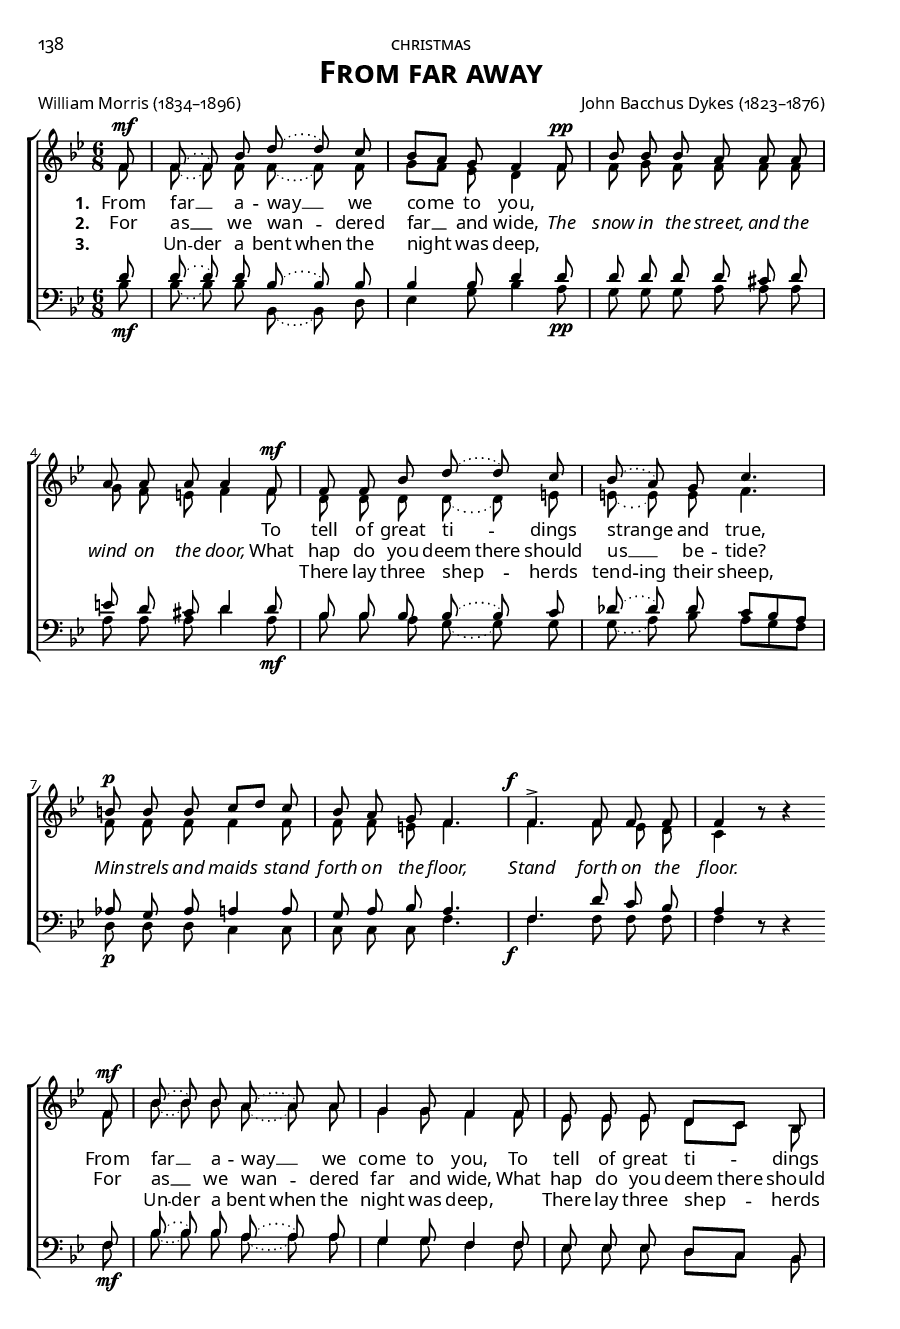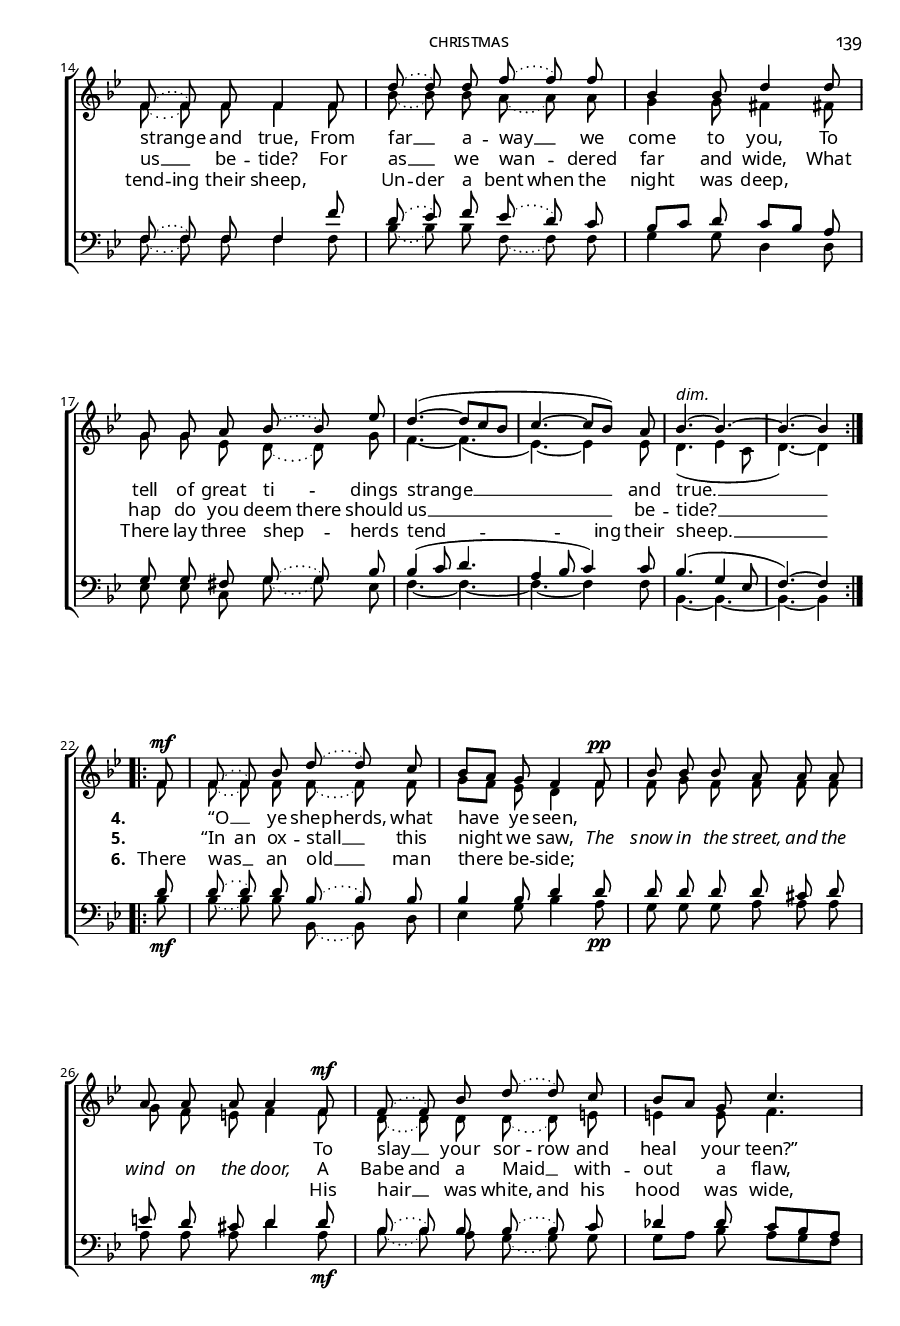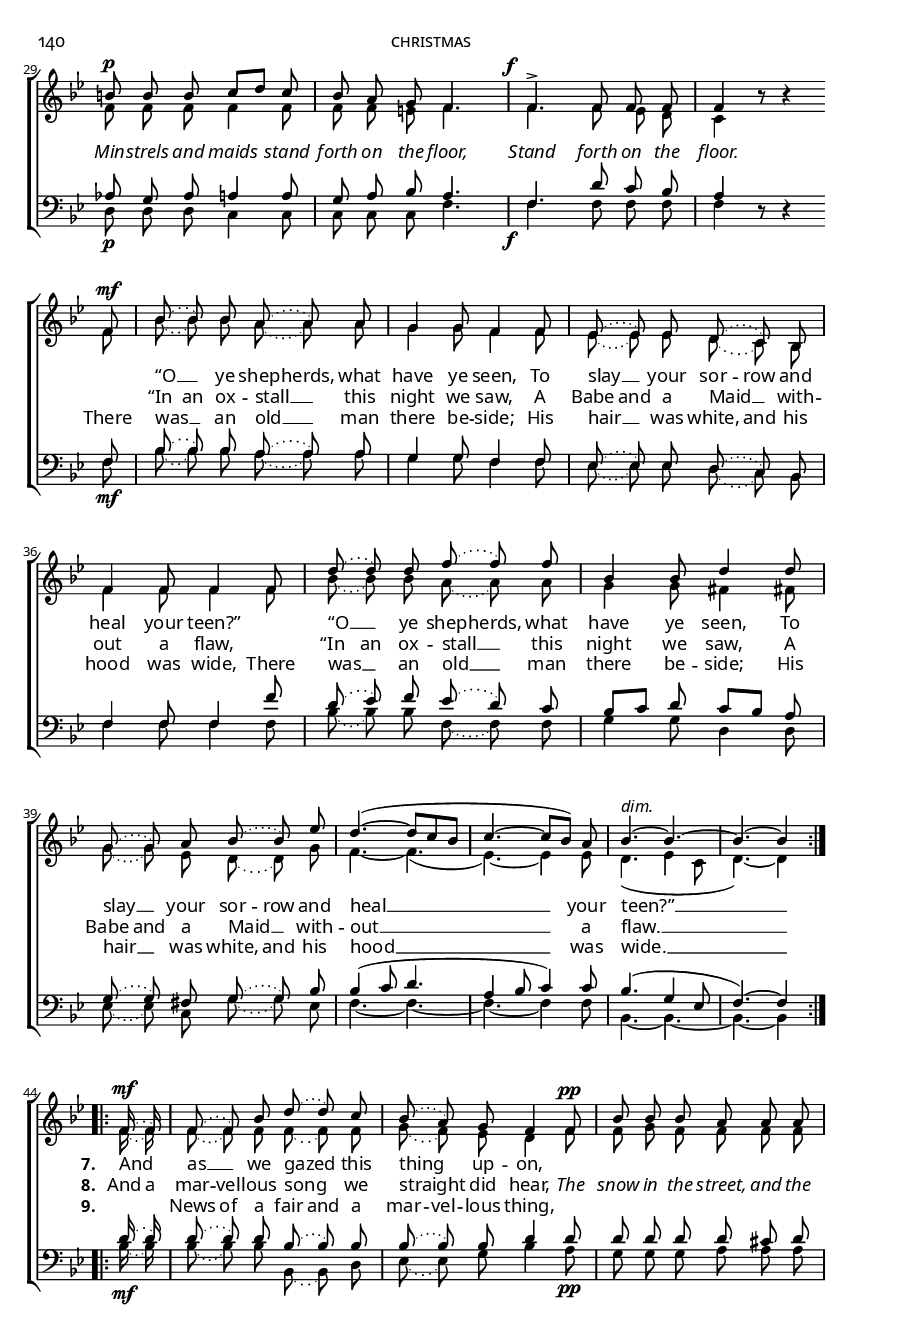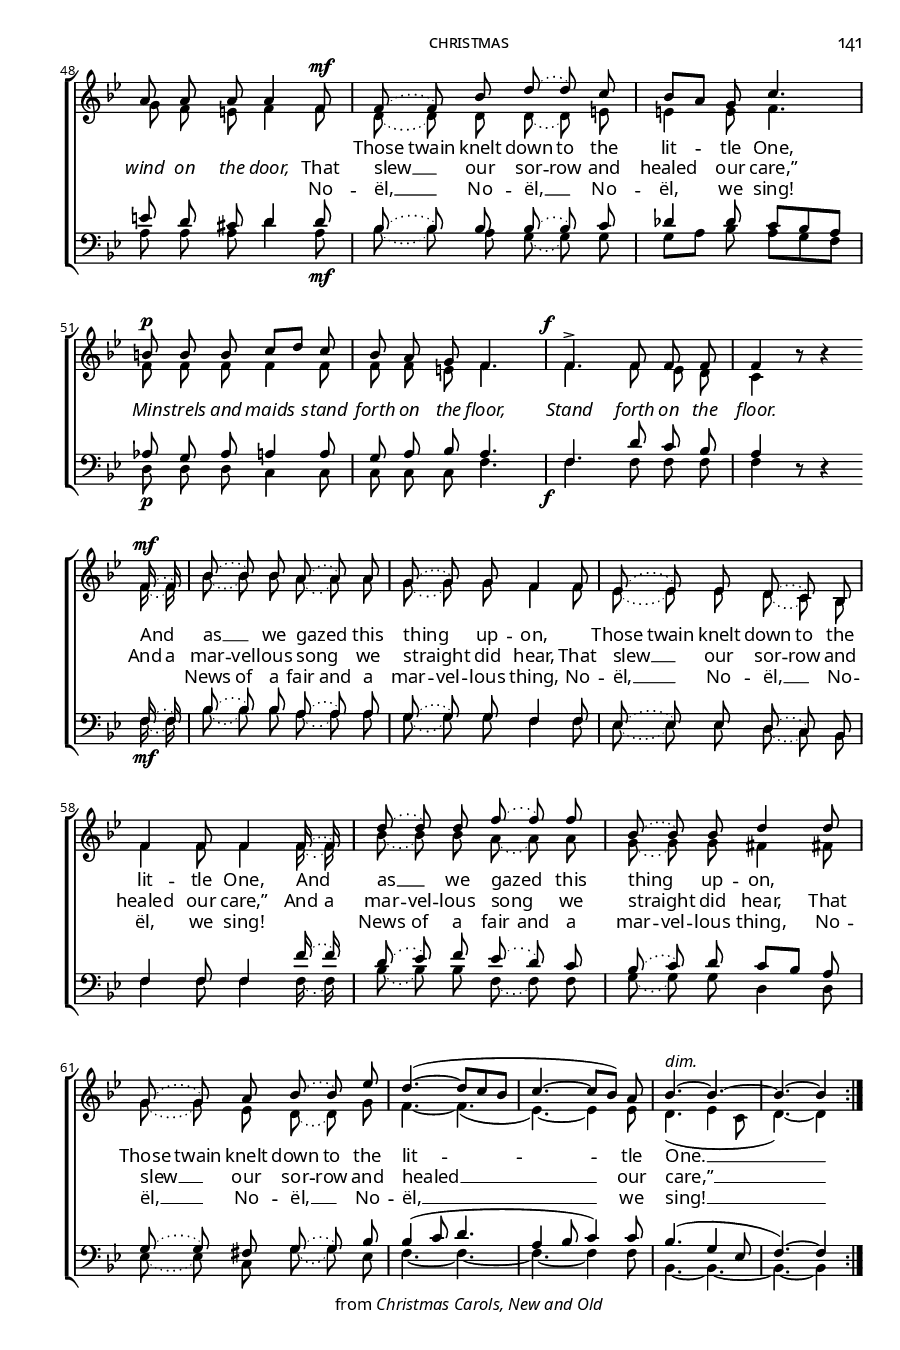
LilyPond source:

\version "2.14.2"
\include "../util.ly"
\header {
  title = \markup{\override #'(font-name . "Garamond Premier Pro Semibold"){ \abs-fontsize #15 \smallCapsOldStyle"From far away"}}
  poet = \markup\oldStyleNum"William Morris (1834–1896)"
  composer = \markup\oldStyleNum"John Bacchus Dykes (1823–1876)"
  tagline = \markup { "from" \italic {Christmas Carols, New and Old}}
}
\paper {
  %print-all-headers = ##t
  paper-height = 9\in
  paper-width = 6\in
  indent = 0\in
  %system-system-spacing = #'((basic-distance . 10) (padding . 0))
  system-system-spacing =
    #'((basic-distance . 0)
       (minimum-distance . 0)
       (padding . -5)
       (stretchability . 100))
  ragged-last-bottom = ##f
  ragged-bottom = ##f
  two-sided = ##t
  inner-margin = 0.5\in
  outer-margin = 0.25\in
  top-margin = 0.25\in
  bottom-margin = 0.25\in
  first-page-number = #138
  print-first-page-number = ##t
  headerLine = \markup{\override #'(font-name . "Garamond Premier Pro") \smallCapsOldStyle"christmas"}
  oddHeaderMarkup = \markup\fill-line{
     \override #'(font-name . "Garamond Premier Pro")\abs-fontsize #8.5
     \combine 
        \fill-line{"" \on-the-fly #print-page-number-check-first
        \oldStylePageNum""
        }
        \fill-line{\headerLine}
  }
  evenHeaderMarkup = \markup {
     \override #'(font-name . "Garamond Premier Pro")\abs-fontsize #8.5
     \combine
        \on-the-fly #print-page-number-check-first
        \oldStylePageNum""
        \fill-line{\headerLine}
  }
}
#(set-global-staff-size 14.4) \paper{ #(define fonts (make-pango-font-tree "GoudyOlSt BT" "Garamond Premier Pro" "Garamond Premier Pro" (/ 14.4 20))) }
global = {
  \key bes \major
  \time 6/8
  \autoBeamOff
  \override DynamicLineSpanner #'staff-padding = #0.0
  \override DynamicLineSpanner #'Y-extent = #'(-1 . 1)
}

sopMusic = \relative c' {
  \repeat volta 3 {
    \partial 8 f8^\mf |
    \slurDotted
    f( f) bes8 d8( d) c8 |
    bes[ a] g f4 \bar"" f8^\pp |
    bes bes bes a a a |
    
    a a a a4 \bar"" f8^\mf |
    f f bes d8( d) c8 |
    bes( a) g c4. | 
    b8^\p b b c[ d] c |
    
    bes a g f4. |
    \once\override DynamicText #'X-offset = #'-3
    f^>^\f f8 f f |
    f4 bes8\rest bes4\rest  \bar""
    f8^\mf |
    bes( bes) bes8 a8( a) a8 |
    
    g4 g8 f4 f8 |
    ees ees ees d[ c] bes |
    f'( f) f8 f4 \bar"" f8 |
    
    d'( d) d8 f8( f) f8 |
    bes,4 bes8 d4 \bar"" d8 |
    g, g a bes( bes) ees8 |
    
    \slurSolid
    d4.(~ d8[ c bes] |
    c4.~ c8[ bes]) a |
    bes4.~^\markup\italic"dim." bes~ |
    \partial 8*5 bes~ bes4 \break
  }
  
  
  %2ndPage
  \repeat volta 3 {
    \partial 8 f8^\mf |
    \slurDotted
    f( f) bes8 d8( d) c8 |
    bes[ a] g f4 \bar"" f8^\pp |
    bes bes bes a a a |
    
    a a a a4 \bar"" f8^\mf |
    f( f) bes d8( d) c8 |
    bes[ a] g c4. | 
    b8^\p b b c[ d] c |
    
    bes a g f4. |
    \once\override DynamicText #'X-offset = #'-3
    f^>^\f f8 f f |
    f4 bes8\rest bes4\rest  \bar""
    f8^\mf |
    bes( bes) bes8 a8( a) a8 |
    
    g4 g8 f4 f8 |
    ees( ees) ees d( c) bes |
    f'4 f8 f4 \bar"" f8 |
    
    d'( d) d8 f8( f) f8 |
    bes,4 bes8 d4 \bar"" d8 |
    g,( g) a bes( bes) ees8 |
    
    \slurSolid
    d4.(~ d8[ c bes] |
    c4.~ c8[ bes]) a |
    bes4.~^\markup\italic"dim." bes~ |
    \partial 8*5 bes~ bes4 \break
  }
  
  
  
  
  %3rdPage
  \repeat volta 3 {
    \slurDotted
    \partial 8 f16(^\mf f) |
    f8( f) bes8 d8( d) c8 |
    bes( a) g f4 \bar"" f8^\pp |
    bes bes bes a a a |
    
    a a a a4 \bar"" f8^\mf |
    f( f) bes d8( d) c8 |
    bes[ a] g c4. | 
    b8^\p b b c[ d] c |
    
    bes a g f4. |
    \once\override DynamicText #'X-offset = #'-3
    f^>^\f f8 f f |
    f4 bes8\rest bes4\rest  \bar""
    f16(^\mf f) |
    bes8( bes) bes8 a8( a) a8 |
    
    g( g) g8 f4 f8 |
    ees( ees) ees d( c) bes |
    f'4 f8 f4 \bar"" f16( f) |
    
    d'8( d) d8 f8( f) f8 |
    bes,( bes) bes8 d4 \bar"" d8 |
    g,( g) a bes( bes) ees8 |
    
    \slurSolid
    d4.(~ d8[ c bes] |
    c4.~ c8[ bes]) a |
    bes4.~^\markup\italic"dim." bes~ |
    \partial 8*5 bes~ bes4 \break
  }
}
sopWords = \lyricmode {
  
}

altoMusic = \relative c' {
  f8 |
  \slurDotted
  f( f) f8 f8( f) f8 |
  g[ f] ees d4 f8 |
  f g f f f f |
  
  g f e f4 f8 |
  d d d d( d) e8 |
  e( e) e8 f4. |
  f8 f f f4 f8 |
  
  f f e f4. |
  f f8 ees d |
  c4 s4. f8 |
  bes( bes) bes8 a( a) a8 |
  
  g4 g8 f4 f8 |
  ees ees ees d[ c] bes |
  f'( f) f8 f4 f8 |
  
  bes( bes) bes8 a( a) a8 |
  g4 g8 fis4 fis!8 |
  g g ees d( d) g8 |
  
  \slurSolid
  f4.~ f( |
  ees)~ ees4 ees8 |
  d4.( ees4 c8 |
  d4.)~ d4
  
  
  
  
  
  
  
  
  %2ndPageAlto
  f8 |
  \slurDotted
  f( f) f8 f8( f) f8 |
  g[ f] ees d4 f8 |
  f g f f f f |
  
  g f e f4 f8 |
  d( d) d d( d) e8 |
  e4 e8 f4. |
  f8 f f f4 f8 |
  
  f f e f4. |
  f f8 ees d |
  c4 s4. f8 |
  bes( bes) bes8 a( a) a8 |
  
  g4 g8 f4 f8 |
  ees( ees) ees d( c) bes |
  f'4 f8 f4 f8 |
  
  bes( bes) bes8 a( a) a8 |
  g4 g8 fis4 fis!8 |
  g( g) ees d( d) g8 |
  
  \slurSolid
  f4.~ f( |
  ees)~ ees4 ees8 |
  d4.( ees4 c8 |
  d4.)~ d4
  
  
  
  
  
  
  
  
  
  
  
  %3rdPageAlto
  \slurDotted
  f16( f) |
  f8( f) f8 f8( f) f8 |
  g( f) ees d4 f8 |
  f g f f f f |
  
  g f e f4 f8 |
  d( d) d d( d) e8 |
  e4 e8 f4. |
  f8 f f f4 f8 |
  
  f f e f4. |
  f f8 ees d |
  c4 s4. f16( f) |
  bes8( bes) bes8 a( a) a8 |
  
  g( g) g8 f4 f8 |
  ees( ees) ees d( c) bes |
  f'4 f8 f4 f16( f) |
  
  bes8( bes) bes8 a( a) a8 |
  g( g) g8 fis4 fis!8 |
  g( g) ees d( d) g8 |
  
  \slurSolid
  f4.~ f( |
  ees)~ ees4 ees8 |
  d4.( ees4 c8 |
  d4.)~ d4
}
altoWords = \lyricmode {
  \dropLyricsIX
  \set stanza = #"1. "
  From far __ a -- way __ we come to you,
  
  %\markup\italic The \markup\italic snow \markup\italic in \markup\italic the \markup\italic street, \markup\italic and \markup\italic the \markup\italic wind \markup\italic on \markup\italic the \markup\italic door,
  \repeat unfold 11 \skip1
  
  To tell of great ti -- \set associatedVoice = "sopranos"
  dings strange and true,
  \unset associatedVoice
  
  %\markup\italic Min -- \markup\italic strels \markup\italic and \markup\italic maids \markup\italic stand \markup\italic forth \markup\italic on \markup\italic the \markup\italic floor, \markup\italic Stand \markup\italic forth \markup\italic on \markup\italic the \markup\italic floor.
  \repeat unfold 14{\skip1}
  
  From far __ a -- way __ we come to you,
  To tell of great ti -- dings strange and true,
  From far __ a -- way __ we come to you,
  To tell of great ti -- \set associatedVoice = "sopranos"
  dings strange __ and true. __
  \unset associatedVoice
  
  
  
  \set stanza = #"4. "
  "" “O __ ye \set ignoreMelismata = ##t shep -- herds, \unset ignoreMelismata what have ye seen,
  
  %\markup\italic The \markup\italic snow \markup\italic in \markup\italic the \markup\italic street, \markup\italic and \markup\italic the \markup\italic wind \markup\italic on \markup\italic the \markup\italic door,
  \repeat unfold 11 \skip1
  
  To slay __ your \set ignoreMelismata = ##t sor -- row \unset ignoreMelismata and heal your teen?”
  
  %\markup\italic Min -- \markup\italic strels \markup\italic and \markup\italic maids \markup\italic stand \markup\italic forth \markup\italic on \markup\italic the \markup\italic floor, \markup\italic Stand \markup\italic forth \markup\italic on \markup\italic the \markup\italic floor.
  \repeat unfold 14{\skip1}
  
  \skip1 “O __ ye \set ignoreMelismata = ##t shep -- herds, \unset ignoreMelismata what have ye seen,
  To slay __ your \set ignoreMelismata = ##t sor -- row \unset ignoreMelismata and heal your teen?”
  \skip1 “O __ ye \set ignoreMelismata = ##t shep -- herds, \unset ignoreMelismata what have ye seen,
  To slay __ your \set ignoreMelismata = ##t sor -- row \unset ignoreMelismata and heal __ your teen?” __
  
  
  
  
  \set stanza = #"7. "
  And as __ we gazed this thing up -- on,
  
  %%\markup\italic The \markup\italic snow \markup\italic in \markup\italic the \markup\italic street, \markup\italic and \markup\italic the \markup\italic wind \markup\italic on \markup\italic the \markup\italic door,
  \repeat unfold 11 \skip1
  
  \set ignoreMelismata = ##t
  \skip1 Those twain knelt down to the lit -- tle One,
  
  %\markup\italic Min -- \markup\italic strels \markup\italic and \markup\italic maids \markup\italic stand \markup\italic forth \markup\italic on \markup\italic the \markup\italic floor, \markup\italic Stand \markup\italic forth \markup\italic on \markup\italic the \markup\italic floor.
  \repeat unfold 14{\skip1}
  
  And _ as __ _ we gazed _ this thing _ up -- on,
  \skip1 Those twain knelt down to the lit -- tle One,
  And _ as __ _ we gazed _ this thing _ up -- on,
  \skip1 Those twain knelt down to
  \unset ignoreMelismata
  the lit -- tle One. __
}
altoWordsII = \lyricmode {
  \dropLyricsIX
%\markup\italic 
  \set stanza = #"2. "
  For as __ we wan -- dered far __ and wide,
  
  \set associatedVoice = "sopranos"
  \markup\italic The \markup\italic snow \markup\italic in \markup\italic the \markup\italic street, \markup\italic and \markup\italic the \markup\italic wind \markup\italic on \markup\italic the \markup\italic door,
  \unset associatedVoice
  
  What hap do you \set ignoreMelismata = ##t deem there \unset ignoreMelismata should us __ be -- tide?
  
  \markup\italic Min -- \markup\italic strels \markup\italic and \markup\italic maids \markup\italic stand \markup\italic forth \markup\italic on \markup\italic the \markup\italic floor,
  \set associatedVoice = "sopranos"
  \markup\italic Stand \markup\italic forth \markup\italic on \markup\italic the \markup\italic floor.
  \unset associatedVoice
  %\repeat unfold 14{\skip1}
  
  For as __ we wan -- dered far and wide,
  What hap do you \set ignoreMelismata = ##t deem there \unset ignoreMelismata should us __ be -- tide?
  For as __ we wan -- dered far and wide,
  What hap do you \set ignoreMelismata = ##t deem there \unset ignoreMelismata \set associatedVoice = "sopranos"
  should us __ be -- tide? __
  \unset associatedVoice
  
  
  
  \set stanza = #"5. "
  "" \set ignoreMelismata = ##t
  “In an ox -- stall __ _ this night _ we saw,
  
  \set associatedVoice = "sopranos"
  \markup\italic The \markup\italic snow \markup\italic in \markup\italic the \markup\italic street, \markup\italic and \markup\italic the \markup\italic wind \markup\italic on \markup\italic the \markup\italic door,
  \unset associatedVoice
  
  A Babe and a Maid __ _ with -- out a flaw,
  
  \markup\italic Min -- \markup\italic strels \markup\italic and \markup\italic maids \markup\italic stand \markup\italic forth \markup\italic on \markup\italic the \markup\italic floor,
  \set associatedVoice = "sopranos"
  \markup\italic Stand \markup\italic forth \markup\italic on \markup\italic the \markup\italic floor.
  \unset associatedVoice
  %\repeat unfold 14{\skip1}
  
  \skip1 “In an ox -- stall __ _ this night we saw,
  A Babe and a Maid __ _ with -- out a flaw,
  \skip1 “In an ox -- stall __ _ this night we saw,
  A Babe and a \unset ignoreMelismata
  Maid __ with -- out __ a flaw. __
  
  
  
  
  \set stanza = #"8. "
  \set ignoreMelismata = ##t
  And a mar -- vel -- lous song _ we straight _ did hear,
  
  \set associatedVoice = "sopranos"
  \markup\italic The \markup\italic snow \markup\italic in \markup\italic the \markup\italic street, \markup\italic and \markup\italic the \markup\italic wind \markup\italic on \markup\italic the \markup\italic door,
  \unset associatedVoice
  
  That slew __ _ our sor -- row and healed our care,”
  
  \markup\italic Min -- \markup\italic strels \markup\italic and \markup\italic maids \markup\italic stand \markup\italic forth \markup\italic on \markup\italic the \markup\italic floor,
  \set associatedVoice = "sopranos"
  \markup\italic Stand \markup\italic forth \markup\italic on \markup\italic the \markup\italic floor.
  \unset associatedVoice
  %\repeat unfold 14{\skip1}
  
  And a mar -- vel -- lous song _ we straight _ did hear,
  That slew __ _ our sor -- row and healed our care,”
  And a mar -- vel -- lous song _ we straight _ did hear,
  That slew __ _ our sor -- row
  \unset ignoreMelismata
  and healed __ our care,” __
}
altoWordsIII = \lyricmode {
  \dropLyricsIX
  \set stanza = #"3. "
  \skip1
  \set ignoreMelismata = ##t
  Un -- der a bent when the night _ was deep,
  
  %%\markup\italic The \markup\italic snow \markup\italic in \markup\italic the \markup\italic street, \markup\italic and \markup\italic the \markup\italic wind \markup\italic on \markup\italic the \markup\italic door,
  \repeat unfold 11 \skip1
  
  \skip1 There lay three shep -- _
  \set associatedVoice = "sopranos"
  herds tend -- ing their sheep,
  \unset ignoreMelismata
  \unset associatedVoice
  
  %\markup\italic Min -- \markup\italic strels \markup\italic and \markup\italic maids \markup\italic stand \markup\italic forth \markup\italic on \markup\italic the \markup\italic floor, \markup\italic Stand \markup\italic forth \markup\italic on \markup\italic the \markup\italic floor.
  \repeat unfold 14{\skip1}
  
  \skip1 \set ignoreMelismata = ##t
  Un -- der a bent when the night was deep,
  \skip1 There lay three shep -- _ herds tend -- ing their sheep,
  \skip1 Un -- der a bent when the night was deep,
  \skip1 There lay three shep -- _ herds
  \set associatedVoice = "sopranos"
  tend -- _ _ _ _ _ ing
  \unset ignoreMelismata
  their sheep. __
  \unset associatedVoice
  
  
  
  \set stanza = #"6. "
  There was __ an old __ man there be -- side;
  
  %%\markup\italic The \markup\italic snow \markup\italic in \markup\italic the \markup\italic street, \markup\italic and \markup\italic the \markup\italic wind \markup\italic on \markup\italic the \markup\italic door,
  \repeat unfold 11 \skip1
  
  \set ignoreMelismata = ##t
  His hair __ _ was white, and his hood was wide,
  
  %\markup\italic Min -- \markup\italic strels \markup\italic and \markup\italic maids \markup\italic stand \markup\italic forth \markup\italic on \markup\italic the \markup\italic floor, \markup\italic Stand \markup\italic forth \markup\italic on \markup\italic the \markup\italic floor.
  \repeat unfold 14{\skip1}
  
  There was __ _ an old __ _ man there be -- side;
  His hair __ _ was white, and his hood was wide,
  There was __ _ an old __ _ man there be -- side;
  His hair __ _ was white, and
  \unset ignoreMelismata
  his hood __ was wide. __
  
  
  
  
  \set stanza = #"9. "
  \set ignoreMelismata = ##t
  "" "" News of a fair and a mar -- vel -- lous thing,
  
  %%\markup\italic The \markup\italic snow \markup\italic in \markup\italic the \markup\italic street, \markup\italic and \markup\italic the \markup\italic wind \markup\italic on \markup\italic the \markup\italic door,
  \repeat unfold 11 \skip1
  
  No -- ël, __ _ No -- ël, __ _ No -- ël, we sing!
  
  %\markup\italic Min -- \markup\italic strels \markup\italic and \markup\italic maids \markup\italic stand \markup\italic forth \markup\italic on \markup\italic the \markup\italic floor, \markup\italic Stand \markup\italic forth \markup\italic on \markup\italic the \markup\italic floor.
  \repeat unfold 14{\skip1}
  
  "" "" News of a fair and a mar -- vel -- lous thing,
  No -- ël, __ _ No -- ël, __ _ No -- ël, we sing!
  "" "" News of a fair and a mar -- vel -- lous thing,
  \unset ignoreMelismata
  No -- ël, __ No -- ël, __ No -- ël, __ we sing! __
}
altoWordsIV = \lyricmode {
}
altoWordsV = \lyricmode {
}
altoWordsVI = \lyricmode {
}
altoWordsVII = \lyricmode {
}
altoWordsVIII = \lyricmode {
}
altoWordsIX = \lyricmode {
}

tenorMusic = \relative c {
  d'8_\mf |
  \slurDotted
  d( d) d8 bes( bes) bes8 |
  bes4 bes8 d4 d8_\pp |
  d d d d cis d |
  
  e d cis d4 d8_\mf |
  bes bes bes bes( bes) c8 |
  des( des) des8 c[ bes a] |
  aes_\p g aes a4 a8 |
  
  g a bes a4. |
  \once\override DynamicText #'X-offset = #'-3
  f4._\f d'8 c bes |
  a4 s4. f8_\mf |
  bes( bes) bes8 a8( a) a8 |
  
  g4 g8 f4 f8 |
  ees ees ees d[ c] bes |
  f'( f) f8 f4 f'8 |
  
  d( ees) f ees( d) c |
  bes[ c] d c[ bes] a |
  g g fis g( g) bes8 |
  
  \slurSolid
  bes4( c8 d4. |
  a4 bes8 c4) c8 |
  bes4.( g4 ees8 |
  f4.)~ f4
  
  
  
  
  
  
  %2ndPageTenor
  d'8_\mf |
  \slurDotted
  d( d) d8 bes( bes) bes8 |
  bes4 bes8 d4 d8_\pp |
  d d d d cis d |
  
  e d cis d4 d8_\mf |
  bes( bes) bes bes( bes) c8 |
  des4 des8 c[ bes a] |
  aes_\p g aes a4 a8 |
  
  g a bes a4. |
  \once\override DynamicText #'X-offset = #'-3
  f4._\f d'8 c bes |
  a4 s4. f8_\mf |
  bes( bes) bes8 a8( a) a8 |
  
  g4 g8 f4 f8 |
  ees( ees) ees d( c) bes |
  f'4 f8 f4 f'8 |
  
  d( ees) f ees( d) c |
  bes[ c] d c[ bes] a |
  g( g) fis g( g) bes8 |
  
  \slurSolid
  bes4( c8 d4. |
  a4 bes8 c4) c8 |
  bes4.( g4 ees8 |
  f4.)~ f4
  
  
  
  
  
  
  
  
  %3rdPageTenor
  \slurDotted
  d'16(_\mf d) |
  d8( d) d8 bes( bes) bes8 |
  bes8( bes) bes8 d4 d8_\pp |
  d d d d cis d |
  
  e d cis d4 d8_\mf |
  bes( bes) bes bes( bes) c8 |
  des4 des8 c[ bes a] |
  aes_\p g aes a4 a8 |
  
  g a bes a4. |
  \once\override DynamicText #'X-offset = #'-3
  f4._\f d'8 c bes |
  a4 s4. f16(_\mf f) |
  bes8( bes) bes8 a8( a) a8 |
  
  g8( g) g8 f4 f8 |
  ees( ees) ees d( c) bes |
  f'4 f8 f4 f'16( f) |
  
  d8( ees) f ees( d) c |
  bes( c) d c[ bes] a |
  g( g) fis g( g) bes8 |
  
  \slurSolid
  bes4( c8 d4. |
  a4 bes8 c4) c8 |
  bes4.( g4 ees8 |
  f4.)~ f4
}
tenorWords = \lyricmode {

}

bassMusic = \relative c {
  bes'8 |
  \slurDotted
  bes( bes) bes8 bes,( bes) d8 |
  ees4 g8 bes4 a8 |
  g g g a a a |
  
  a a a d4 a8 |
  bes bes a g( g) g8 |
  g( a) bes a[ g f] |
  d d d c4 c8 |
  
  c c c f4. |
  f f8 f f |
  f4 d8\rest d4\rest f8 |
  bes( bes) bes8 a( a) a8 |
  
  g4 g8 f4 f8 |
  ees ees ees d[ c] bes |
  f'8( f) f8 f4 f8 |
  
  bes( bes) bes8 f( f) f8 |
  g4 g8 d4 d8 |
  ees ees c g'( g) ees8 |
  
  f4.~ f~ |
  f~ f4 f8 |
  bes,4.~ bes~ |
  bes~ bes4
  
  
  
  
  
  
  %2ndPageBass
  bes'8 |
  \slurDotted
  bes( bes) bes8 bes,( bes) d8 |
  ees4 g8 bes4 a8 |
  g g g a a a |
  
  a a a d4 a8 |
  bes( bes) a g( g) g8 |
  g[ a] bes a[ g f] |
  d d d c4 c8 |
  
  c c c f4. |
  f f8 f f |
  f4 d8\rest d4\rest f8 |
  bes( bes) bes8 a( a) a8 |
  
  g4 g8 f4 f8 |
  ees( ees) ees d( c) bes |
  f'4 f8 f4 f8 |
  
  bes( bes) bes8 f( f) f8 |
  g4 g8 d4 d8 |
  ees( ees) c g'( g) ees8 |
  
  f4.~ f~ |
  f~ f4 f8 |
  bes,4.~ bes~ |
  bes~ bes4
  
  
  
  
  
  %3rdPageBass
  \slurDotted
  bes'16( bes) |
  bes8( bes) bes8 bes,( bes) d8 |
  ees8( ees) g8 bes4 a8 |
  g g g a a a |
  
  a a a d4 \bar"" a8 |
  bes( bes) a g( g) g8 |
  g[ a] bes a[ g f] |
  d d d c4 c8 |
  
  c c c f4. |
  f f8 f f |
  f4 d8\rest d4\rest f16( f) |
  bes8( bes) bes8 a( a) a8 |
  
  g( g) g8 f4 \bar"" f8 |
  ees( ees) ees d( c) bes |
  f'4 f8 f4 f16( f) |
  
  bes8( bes) bes8 f( f) f8 |
  g( g) g8 d4 d8 |
  ees( ees) c g'( g) ees8 |
  
  f4.~ f~ |
  f~ f4 f8 |
  bes,4.~ bes~ |
  bes~ bes4
}
bassWords = \lyricmode {

}

pianoRH = \relative c' {
  
}
pianoLH = \relative c' {
  
}

\score {
  <<
   \new ChoirStaff <<
%    \new Lyrics = sopranos \with { \override VerticalAxisGroup #'nonstaff-relatedstaff-spacing = #'((basic-distance . 1)) }
    \new Staff = women <<
      \new Voice = "sopranos" { \voiceOne << \global \sopMusic >> }
      \new Voice = "altos" { \voiceTwo << \global \altoMusic >> }
    >>
    \new Lyrics \with { alignAboveContext = #"women" \override VerticalAxisGroup #'nonstaff-relatedstaff-spacing = #'((basic-distance . 1))} \lyricsto "sopranos" \sopWords
    \new Lyrics = "altosIX"  \with { alignBelowContext = #"women" \override VerticalAxisGroup #'nonstaff-relatedstaff-spacing = #'((basic-distance . 1))} \lyricsto "altos" \altoWordsIX
    \new Lyrics = "altosVIII"  \with { alignBelowContext = #"women" \override VerticalAxisGroup #'nonstaff-relatedstaff-spacing = #'((basic-distance . 1))} \lyricsto "altos" \altoWordsVIII
    \new Lyrics = "altosVII"  \with { alignBelowContext = #"women" \override VerticalAxisGroup #'nonstaff-relatedstaff-spacing = #'((basic-distance . 1))} \lyricsto "altos" \altoWordsVII
    \new Lyrics = "altosVI"  \with { alignBelowContext = #"women" \override VerticalAxisGroup #'nonstaff-relatedstaff-spacing = #'((basic-distance . 1))} \lyricsto "altos" \altoWordsVI
    \new Lyrics = "altosV"  \with { alignBelowContext = #"women" \override VerticalAxisGroup #'nonstaff-relatedstaff-spacing = #'((basic-distance . 1))} \lyricsto "altos" \altoWordsV
    \new Lyrics = "altosIV"  \with { alignBelowContext = #"women" \override VerticalAxisGroup #'nonstaff-relatedstaff-spacing = #'((basic-distance . 1))} \lyricsto "altos" \altoWordsIV
    \new Lyrics = "altosIII"  \with { alignBelowContext = #"women" \override VerticalAxisGroup #'nonstaff-relatedstaff-spacing = #'((basic-distance . 1))} \lyricsto "altos" \altoWordsIII
    \new Lyrics = "altosII"  \with { alignBelowContext = #"women" \override VerticalAxisGroup #'nonstaff-relatedstaff-spacing = #'((basic-distance . 1))} \lyricsto "altos" \altoWordsII
    \new Lyrics = "altos"  \with { alignBelowContext = #"women" \override VerticalAxisGroup #'nonstaff-relatedstaff-spacing = #'((padding . -0.5))} \lyricsto "altos" \altoWords
   \new Staff = men <<
      \clef bass
      \new Voice = "tenors" { \voiceOne << \global \tenorMusic >> }
      \new Voice = "basses" { \voiceTwo << \global \bassMusic >> }
    >>
    \new Lyrics \with { alignAboveContext = #"men" \override VerticalAxisGroup #'nonstaff-relatedstaff-spacing = #'((basic-distance . 1)) } \lyricsto "tenors" \tenorWords
    \new Lyrics \with { alignBelowContext = #"men" \override VerticalAxisGroup #'nonstaff-relatedstaff-spacing = #'((basic-distance . 1)) } \lyricsto "basses" \bassWords
  >>
%    \new PianoStaff << \new Staff { \new Voice { \pianoRH } } \new Staff { \clef "bass" \pianoLH } >>
  >>
  \layout {
%6.14 \context {\Lyrics\override LyricText #'font-size = #0.9 }
    \context {
      \Score
      \override SpacingSpanner #'base-shortest-duration = #(ly:make-moment 1 4)
      \override SpacingSpanner #'common-shortest-duration = #(ly:make-moment 1 4)
    }
    \context {
      % Remove all empty staves
      % \Staff \RemoveEmptyStaves \override VerticalAxisGroup #'remove-first = ##t
    }
  }
}
